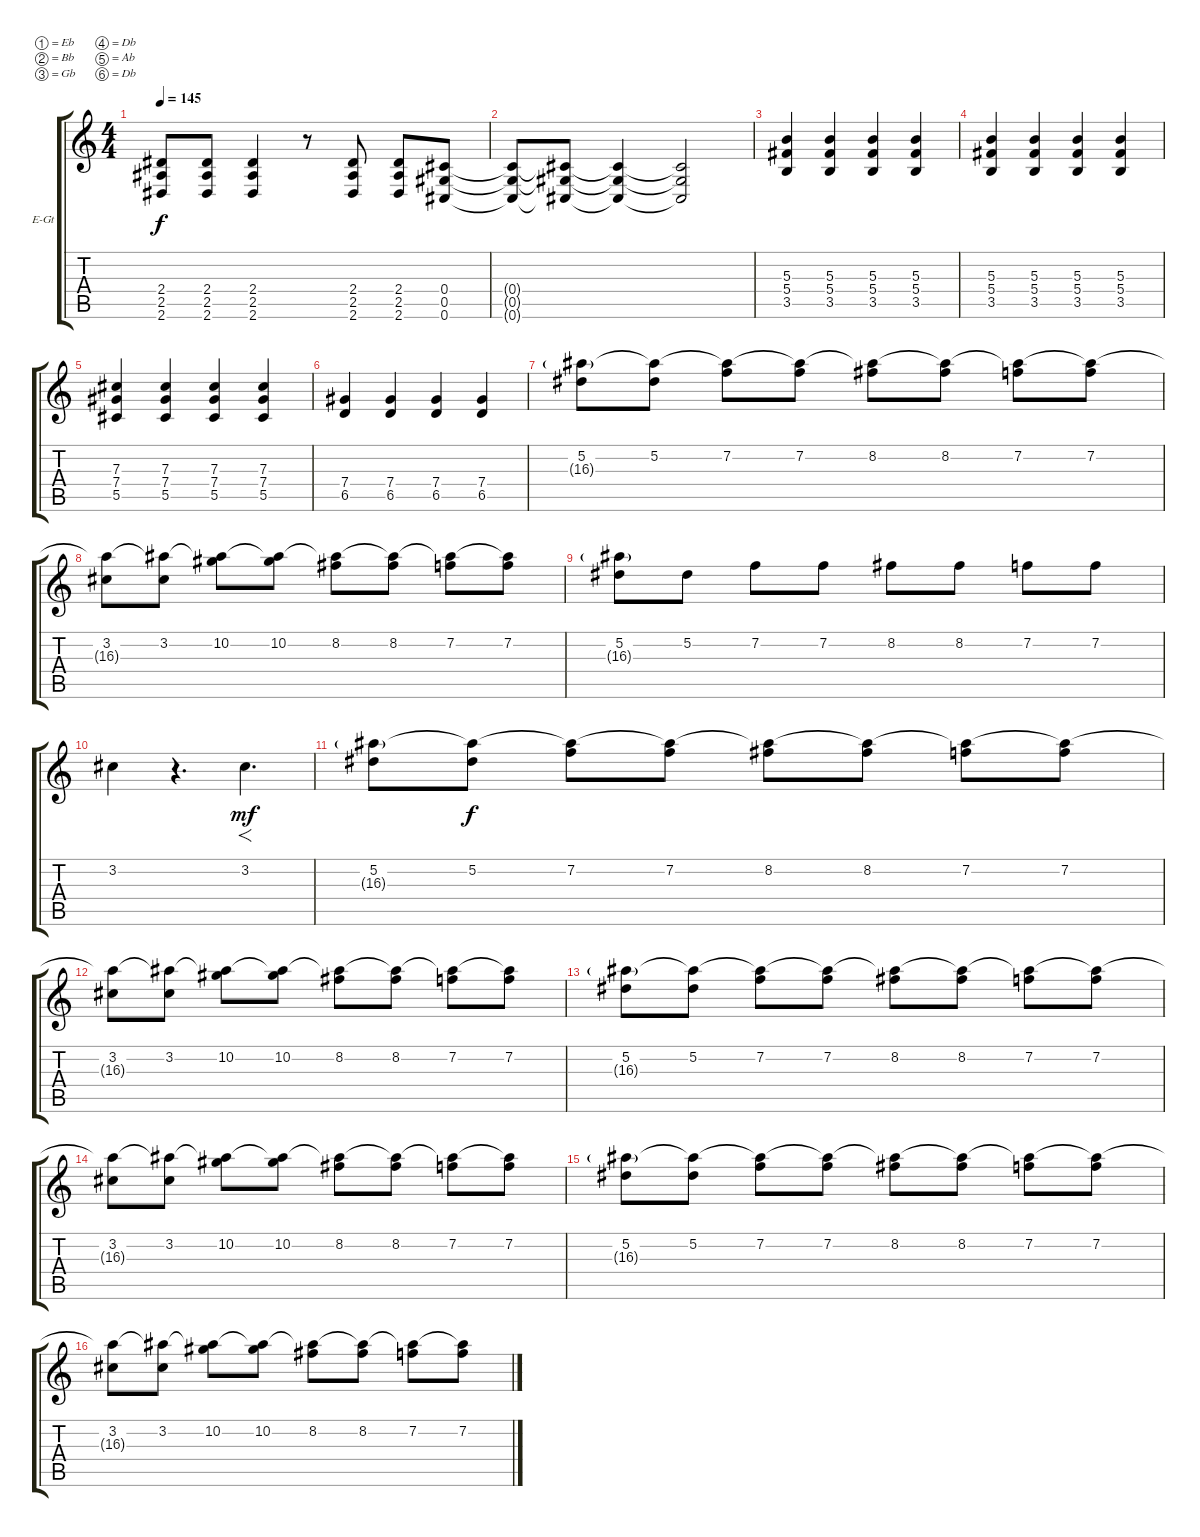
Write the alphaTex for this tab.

\bracketExtendMode groupsimilarinstruments
\firstSystemTrackNameOrientation horizontal
\otherSystemsTrackNameOrientation horizontal
\track ("Guitar 02" "E-Gt") {instrument overdrivenguitar}
\staff {score tabs}
\tuning (Eb4 Bb3 Gb3 Db3 Ab2 Db2)
\ts (4 4)
\tempo 145
\clef g2
\ks c
(2.4 2.5 2.6).8{dy f} (2.4 2.5 2.6).8 (2.4 2.5 2.6).4 r.8 (2.4 2.5 2.6).8 (2.4 2.5 2.6).8 (0.4 0.5 0.6).8 |
(0.4{t} 0.5{t} 0.6{t}).8 (0.4{t} 0.5{t} 0.6{t}).8 (0.4{t} 0.5{t} 0.6{t}).4 (0.4{t} 0.5{t} 0.6{t}).2 |
(5.3 5.4 3.5).4 (5.3 5.4 3.5).4 (5.3 5.4 3.5).4 (5.3 5.4 3.5).4 |
(5.3 5.4 3.5).4 (5.3 5.4 3.5).4 (5.3 5.4 3.5).4 (5.3 5.4 3.5).4 |
(7.3 7.4 5.5).4 (7.3 7.4 5.5).4 (7.3 7.4 5.5).4 (7.3 7.4 5.5).4 |
(7.4 6.5).4 (7.4 6.5).4 (7.4 6.5).4 (7.4 6.5).4 |
(5.2 16.3{g}).8 (5.2 16.3{t}).8 (7.2 16.3{t}).8 (7.2 16.3{t}).8 (8.2 16.3{t}).8 (8.2 16.3{t}).8 (7.2 16.3{t}).8 (7.2 16.3{t}).8 |
(3.2 16.3{t}).8 (3.2 16.3{t}).8 (10.2 16.3{t}).8 (10.2 16.3{t}).8 (8.2 16.3{t}).8 (8.2 16.3{t}).8 (7.2 16.3{t}).8 (7.2 16.3{t}).8 |
(5.2 16.3{g}).8 5.2.8 7.2.8 7.2.8 8.2.8 8.2.8 7.2.8 7.2.8 |
3.2.4 r.4{d} 3.2.4{f d dy mf} |
(5.2 16.3{g}).8 (5.2 16.3{t}).8{dy f} (7.2 16.3{t}).8 (7.2 16.3{t}).8 (8.2 16.3{t}).8 (8.2 16.3{t}).8 (7.2 16.3{t}).8 (7.2 16.3{t}).8 |
(3.2 16.3{t}).8 (3.2 16.3{t}).8 (10.2 16.3{t}).8 (10.2 16.3{t}).8 (8.2 16.3{t}).8 (8.2 16.3{t}).8 (7.2 16.3{t}).8 (7.2 16.3{t}).8 |
(5.2 16.3{g}).8 (5.2 16.3{t}).8 (7.2 16.3{t}).8 (7.2 16.3{t}).8 (8.2 16.3{t}).8 (8.2 16.3{t}).8 (7.2 16.3{t}).8 (7.2 16.3{t}).8 |
(3.2 16.3{t}).8 (3.2 16.3{t}).8 (10.2 16.3{t}).8 (10.2 16.3{t}).8 (8.2 16.3{t}).8 (8.2 16.3{t}).8 (7.2 16.3{t}).8 (7.2 16.3{t}).8 |
(5.2 16.3{g}).8 (5.2 16.3{t}).8 (7.2 16.3{t}).8 (7.2 16.3{t}).8 (8.2 16.3{t}).8 (8.2 16.3{t}).8 (7.2 16.3{t}).8 (7.2 16.3{t}).8 |
(3.2 16.3{t}).8 (3.2 16.3{t}).8 (10.2 16.3{t}).8 (10.2 16.3{t}).8 (8.2 16.3{t}).8 (8.2 16.3{t}).8 (7.2 16.3{t}).8 (7.2 16.3{t}).8
